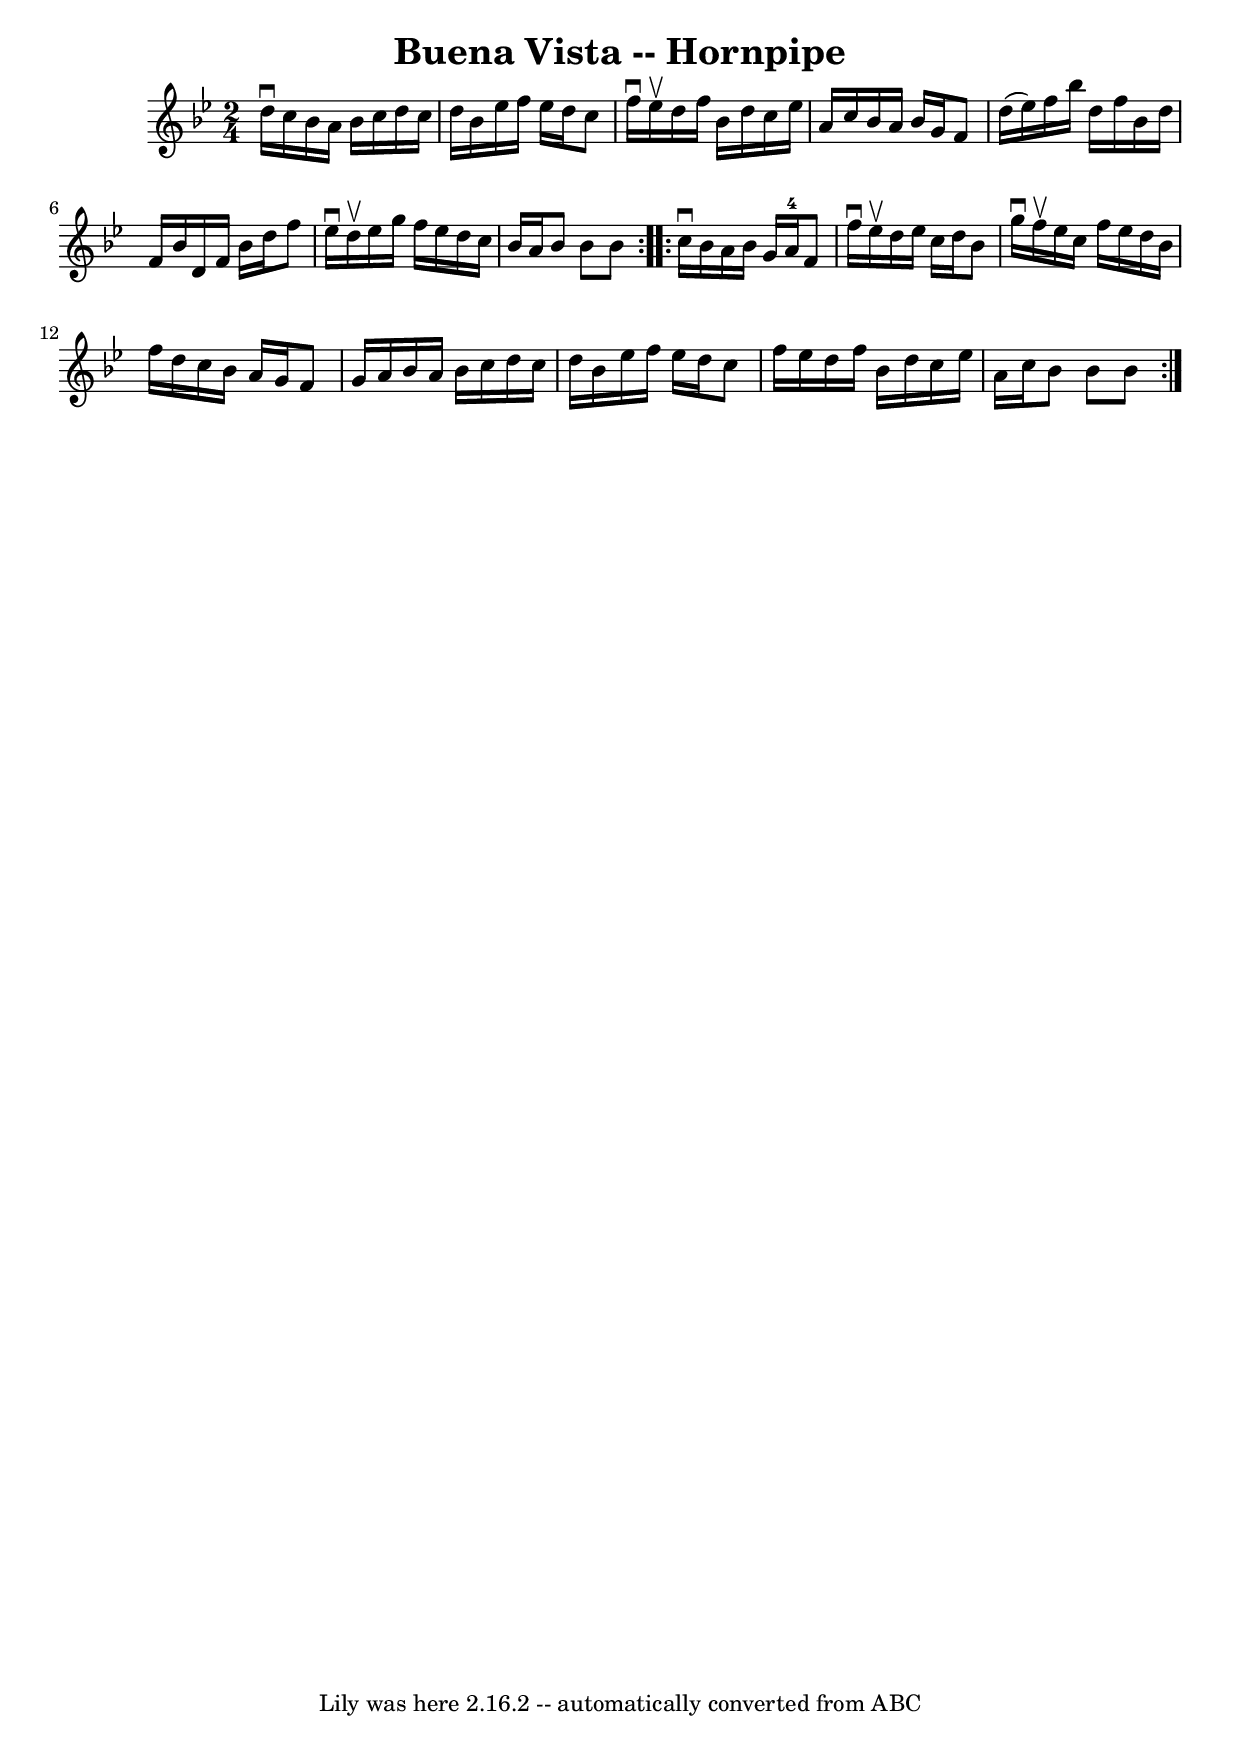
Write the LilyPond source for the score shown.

\version "2.7.40"
\include "Mammoth.ily"
\header {
	%% book = "Cole's 1000 Fiddle Tunes"
	crossRefNumber = "1"
	footnotes = ""
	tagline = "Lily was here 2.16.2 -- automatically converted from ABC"
	title = "Buena Vista -- Hornpipe"
}
voicedefault =  {
\set Score.defaultBarType = "empty"

\repeat volta 2 {
\time 2/4 \key bes \major d''16^\downbow c''16  |
 bes'16 a'16  
 bes'16 c''16 d''16 c''16 d''16 bes'16  |
 ees''16    
f''16 ees''16 d''16 c''8 f''16^\downbow ees''16^\upbow |
 
 d''16 f''16 bes'16 d''16 c''16 ees''16 a'16 c''16  
|
 bes'16 a'16 bes'16 g'16 f'8 d''16 (ees''16) 
|
 f''16 bes''16 d''16 f''16 bes'16 d''16 f'16    
bes'16  |
 d'16 f'16 bes'16 d''16 f''8 ees''16^\downbow 
 d''16^\upbow |
 ees''16 g''16 f''16 ees''16 d''16    
c''16 bes'16 a'16  |
 bes'8 bes'8 bes'8  }     
\repeat volta 2 { c''16^\downbow bes'16  |
 a'16 bes'16 g'16 
 a'16-4 f'8 f''16^\downbow ees''16^\upbow |
 d''16    
ees''16 c''16 d''16 bes'8 g''16^\downbow f''16^\upbow |
  
 ees''16 c''16 f''16 ees''16 d''16 bes'16 f''16 d''16  
|
 c''16 bes'16 a'16 g'16 f'8 g'16 a'16  |
     
bes'16 a'16 bes'16 c''16 d''16 c''16 d''16 bes'16  
|
 ees''16 f''16 ees''16 d''16 c''8 f''16 ees''16  
|
 d''16 f''16 bes'16 d''16 c''16 ees''16 a'16    
c''16  |
 bes'8 bes'8 bes'8  }   
}

\score{
    <<

	\context Staff="default"
	{
	    \voicedefault 
	}

    >>
	\layout {
	}
	\midi {}
}
